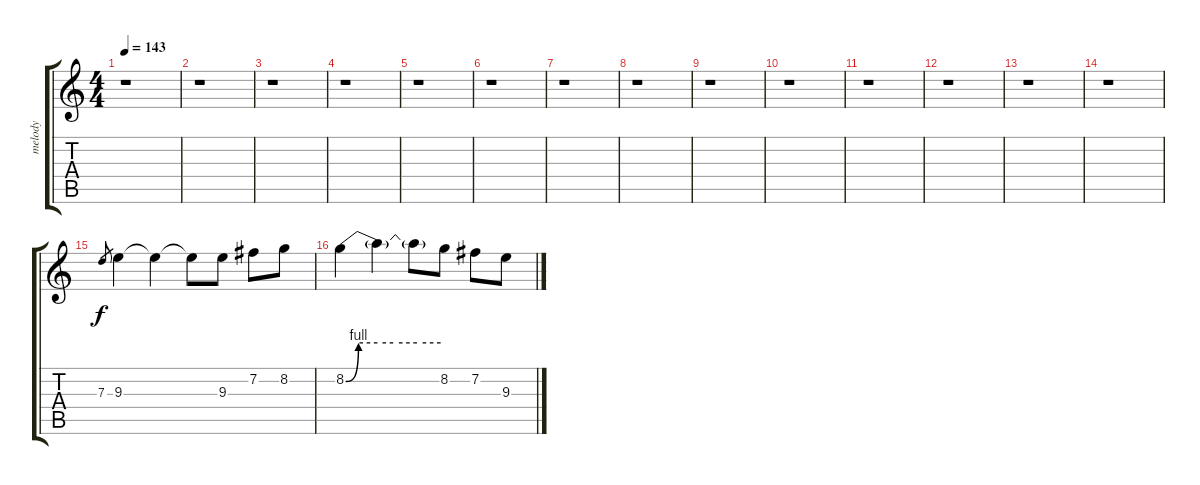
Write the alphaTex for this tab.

\track ("melody" "melody") {instrument distortionguitar}
\staff {score tabs}
\tuning (E4 B3 G3 D3 A2 E2) {hide}
\ts (4 4)
\tempo 143
\clef g2
\ks c
r.1{dy f} |
r.1 |
r.1 |
r.1 |
r.1 |
r.1 |
r.1 |
r.1 |
r.1 |
r.1 |
r.1 |
r.1 |
r.1 |
r.1 |
7.3.8{gr} 9.3.4 9.3{t}.4 9.3{t}.8 9.3.8 7.2.8 8.2.8 |
8.2{be (custom 0 0 8 4 20 4 30 4 45 4 60 4)}.4 8.2{t}.4 8.2{t}.8 8.2.8 7.2.8 9.3.8
